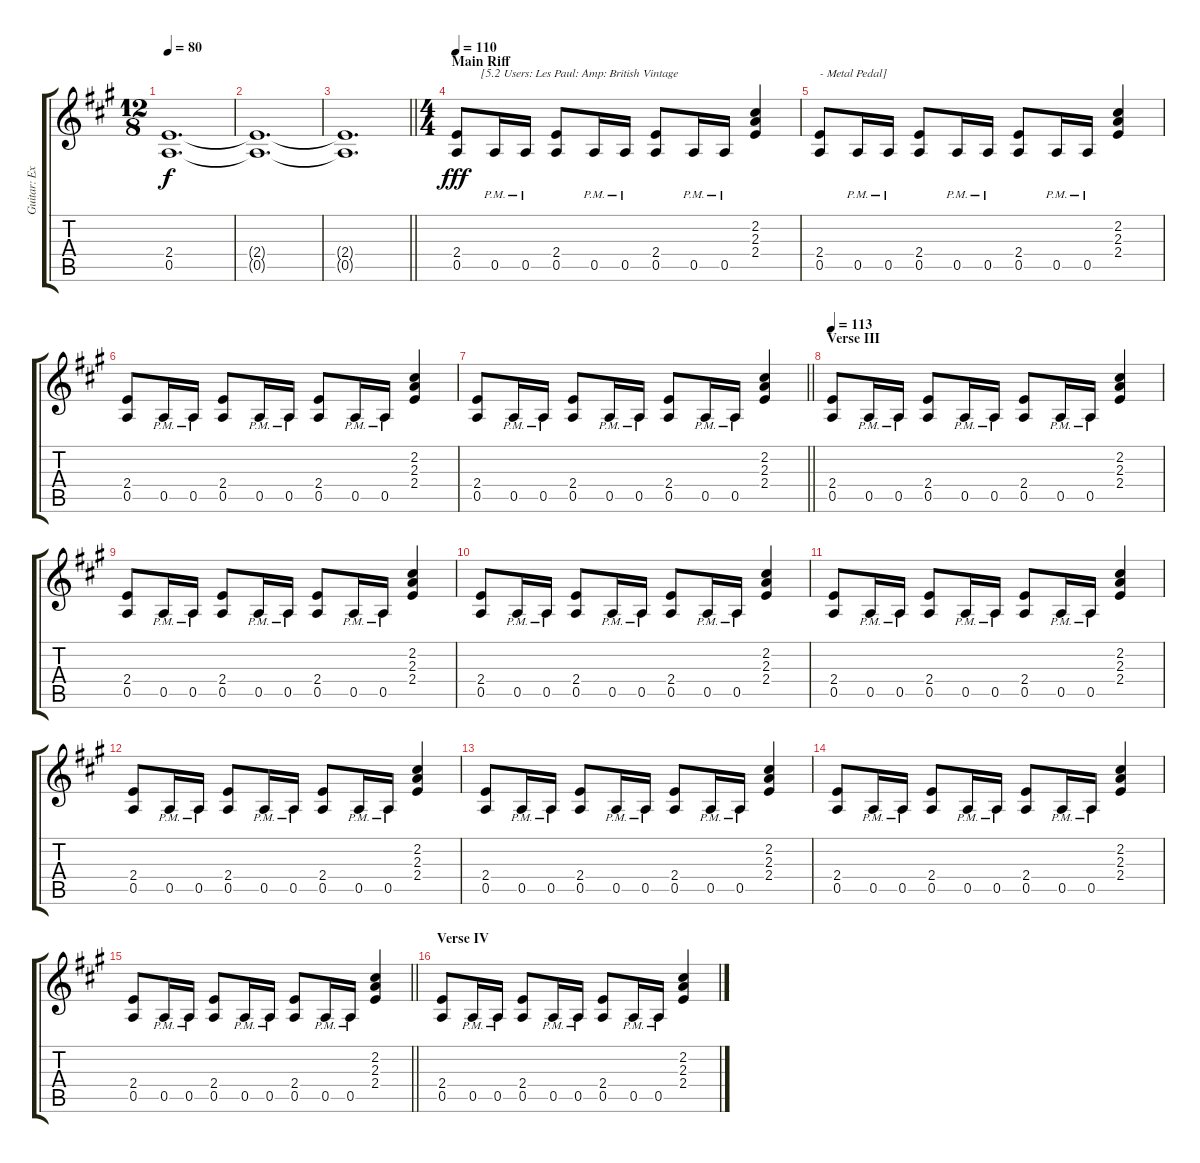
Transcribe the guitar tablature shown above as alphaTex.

\track ("Guitar: Extra" "Guitar: Ex") {instrument distortionguitar}
\staff {score tabs}
\tuning (E4 B3 G3 D3 A2 E2) {hide}
\ts (12 8)
\tempo 80
\clef g2
\ks a
(2.4{t} 0.5{t}).1{d dy f} |
(2.4{t} 0.5{t}).1{d} |
\barLineRight lightlight
(2.4{t} 0.5{t}).1{d} |
\ts (4 4)
\section ("" "Main Riff")
\tempo 110
(2.4 0.5).8{txt "        [5.2 Users: Les Paul: Amp: British Vintage" dy fff volume 13 instrument distortionguitar} 0.5{pm}.16 0.5{pm}.16 (2.4 0.5).8 0.5{pm}.16 0.5{pm}.16 (2.4 0.5).8 0.5{pm}.16 0.5{pm}.16 (2.2 2.3 2.4).4 |
(2.4 0.5).8{txt "- Metal Pedal]"} 0.5{pm}.16 0.5{pm}.16 (2.4 0.5).8 0.5{pm}.16 0.5{pm}.16 (2.4 0.5).8 0.5{pm}.16 0.5{pm}.16 (2.2 2.3 2.4).4 |
(2.4 0.5).8 0.5{pm}.16 0.5{pm}.16 (2.4 0.5).8 0.5{pm}.16 0.5{pm}.16 (2.4 0.5).8 0.5{pm}.16 0.5{pm}.16 (2.2 2.3 2.4).4 |
\barLineRight lightlight
(2.4 0.5).8 0.5{pm}.16 0.5{pm}.16 (2.4 0.5).8 0.5{pm}.16 0.5{pm}.16 (2.4 0.5).8 0.5{pm}.16 0.5{pm}.16 (2.2 2.3 2.4).4 |
\section ("" "Verse III")
\tempo 113
(2.4 0.5).8 0.5{pm}.16 0.5{pm}.16 (2.4 0.5).8 0.5{pm}.16 0.5{pm}.16 (2.4 0.5).8 0.5{pm}.16 0.5{pm}.16 (2.2 2.3 2.4).4 |
(2.4 0.5).8 0.5{pm}.16 0.5{pm}.16 (2.4 0.5).8 0.5{pm}.16 0.5{pm}.16 (2.4 0.5).8 0.5{pm}.16 0.5{pm}.16 (2.2 2.3 2.4).4 |
(2.4 0.5).8 0.5{pm}.16 0.5{pm}.16 (2.4 0.5).8 0.5{pm}.16 0.5{pm}.16 (2.4 0.5).8 0.5{pm}.16 0.5{pm}.16 (2.2 2.3 2.4).4 |
(2.4 0.5).8 0.5{pm}.16 0.5{pm}.16 (2.4 0.5).8 0.5{pm}.16 0.5{pm}.16 (2.4 0.5).8 0.5{pm}.16 0.5{pm}.16 (2.2 2.3 2.4).4 |
(2.4 0.5).8 0.5{pm}.16 0.5{pm}.16 (2.4 0.5).8 0.5{pm}.16 0.5{pm}.16 (2.4 0.5).8 0.5{pm}.16 0.5{pm}.16 (2.2 2.3 2.4).4 |
(2.4 0.5).8 0.5{pm}.16 0.5{pm}.16 (2.4 0.5).8 0.5{pm}.16 0.5{pm}.16 (2.4 0.5).8 0.5{pm}.16 0.5{pm}.16 (2.2 2.3 2.4).4 |
(2.4 0.5).8 0.5{pm}.16 0.5{pm}.16 (2.4 0.5).8 0.5{pm}.16 0.5{pm}.16 (2.4 0.5).8 0.5{pm}.16 0.5{pm}.16 (2.2 2.3 2.4).4 |
\barLineRight lightlight
(2.4 0.5).8 0.5{pm}.16 0.5{pm}.16 (2.4 0.5).8 0.5{pm}.16 0.5{pm}.16 (2.4 0.5).8 0.5{pm}.16 0.5{pm}.16 (2.2 2.3 2.4).4 |
\section ("" "Verse IV")
(2.4 0.5).8 0.5{pm}.16 0.5{pm}.16 (2.4 0.5).8 0.5{pm}.16 0.5{pm}.16 (2.4 0.5).8 0.5{pm}.16 0.5{pm}.16 (2.2 2.3 2.4).4
